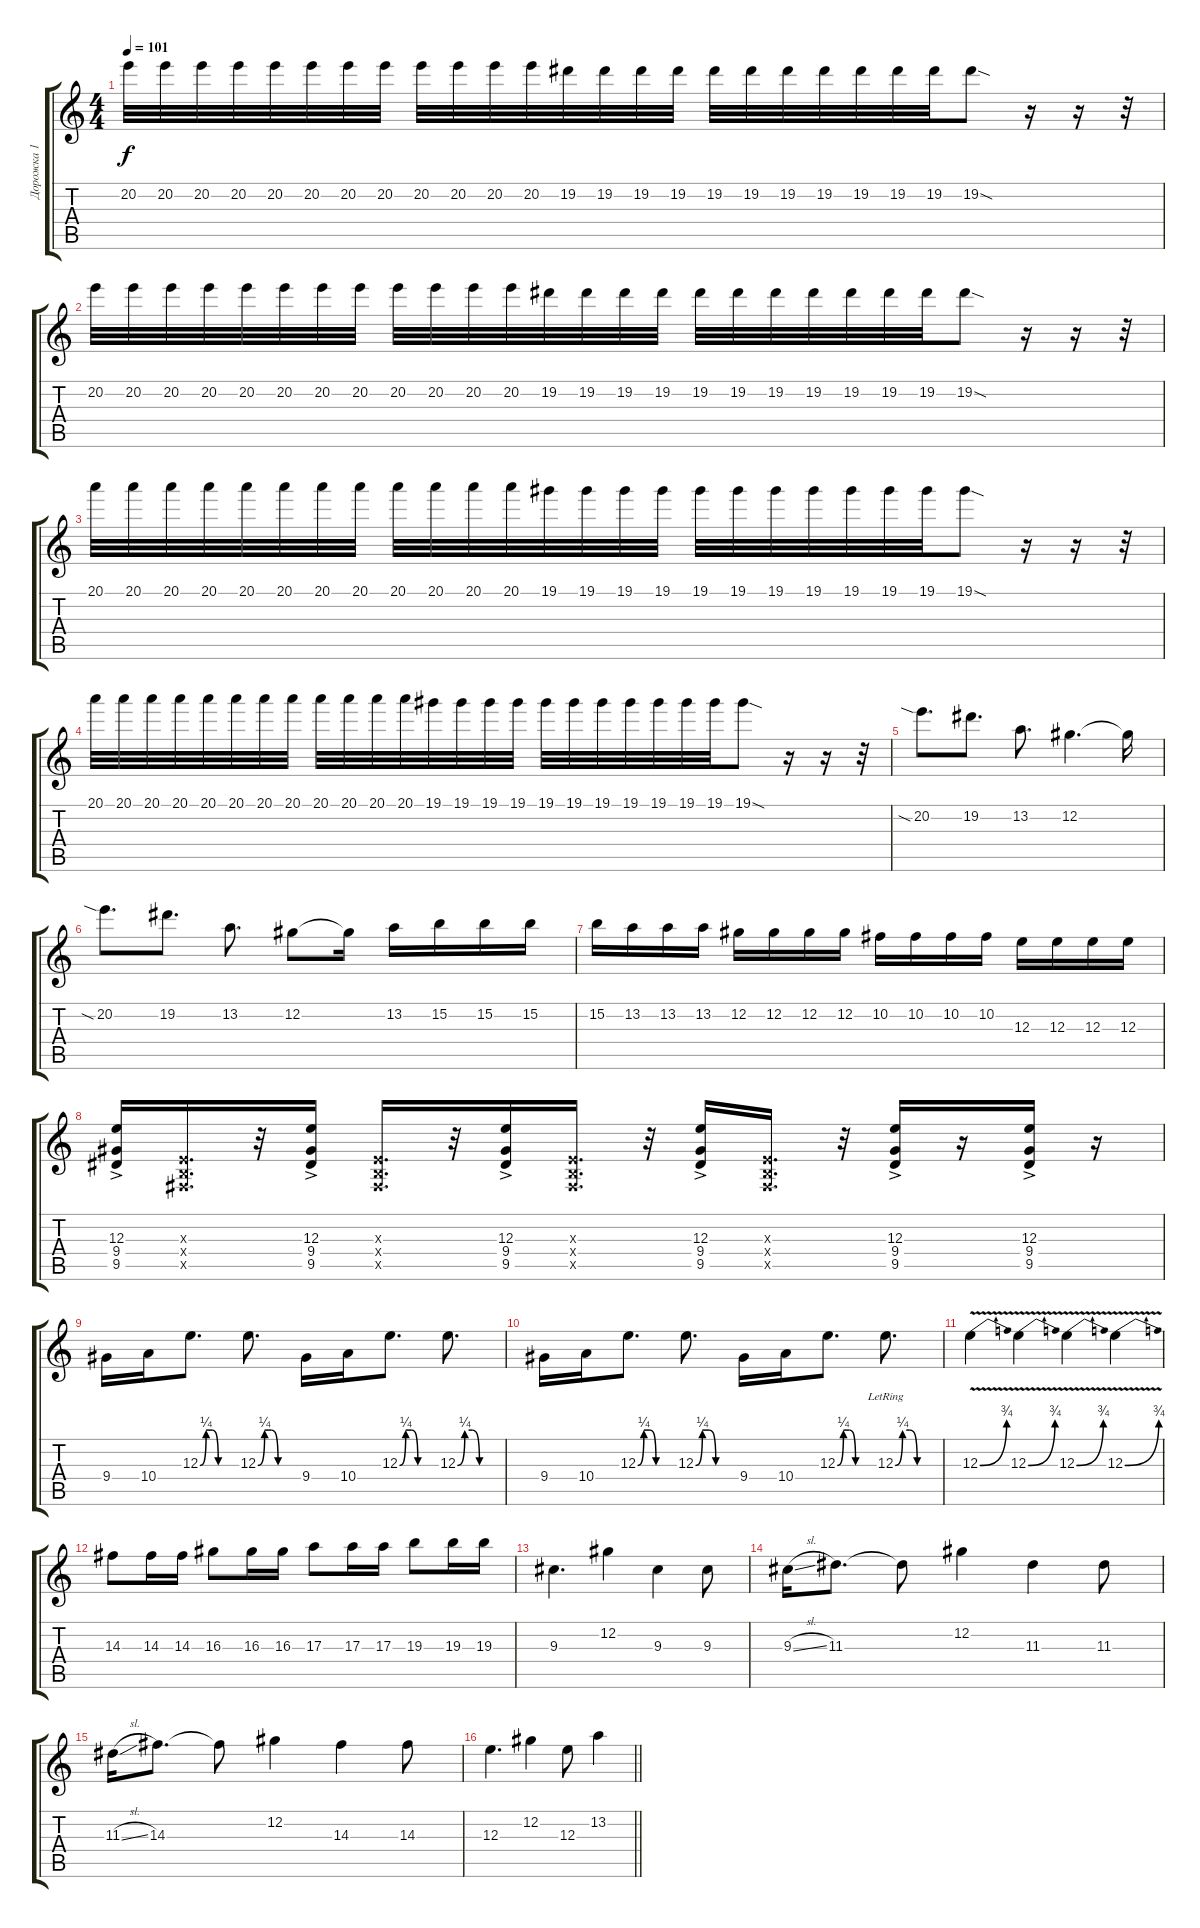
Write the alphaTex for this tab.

\track ("Дорожка 1" "Дорожка 1") {instrument distortionguitar}
\staff {score tabs}
\tuning (Db4 Ab3 E3 B2 Gb2 B1) {hide}
\ts (4 4)
\tempo 101
\clef g2
\ks c
20.2.32{dy f} 20.2.32 20.2.32 20.2.32 20.2.32 20.2.32 20.2.32 20.2.32 20.2.32 20.2.32 20.2.32 20.2.32 19.2.32 19.2.32 19.2.32 19.2.32 19.2.32 19.2.32 19.2.32 19.2.32 19.2.32 19.2.32 19.2.32 19.2{sod}.8 r.16 r.16 r.32 |
20.2.32 20.2.32 20.2.32 20.2.32 20.2.32 20.2.32 20.2.32 20.2.32 20.2.32 20.2.32 20.2.32 20.2.32 19.2.32 19.2.32 19.2.32 19.2.32 19.2.32 19.2.32 19.2.32 19.2.32 19.2.32 19.2.32 19.2.32 19.2{sod}.8 r.16 r.16 r.32 |
20.1.32 20.1.32 20.1.32 20.1.32 20.1.32 20.1.32 20.1.32 20.1.32 20.1.32 20.1.32 20.1.32 20.1.32 19.1.32 19.1.32 19.1.32 19.1.32 19.1.32 19.1.32 19.1.32 19.1.32 19.1.32 19.1.32 19.1.32 19.1{sod}.8 r.16 r.16 r.32 |
20.1.32 20.1.32 20.1.32 20.1.32 20.1.32 20.1.32 20.1.32 20.1.32 20.1.32 20.1.32 20.1.32 20.1.32 19.1.32 19.1.32 19.1.32 19.1.32 19.1.32 19.1.32 19.1.32 19.1.32 19.1.32 19.1.32 19.1.32 19.1{sod}.8 r.16 r.16 r.32 |
20.2{sia}.8{d balance 14} 19.2.8{d} 13.2.8{d} 12.2.4{d} 12.2{t}.16 |
20.2{sia}.8{d} 19.2.8{d} 13.2.8{d} 12.2.8 12.2{t}.16 13.2.16 15.2.16 15.2.16 15.2.16 |
15.2.16 13.2.16 13.2.16 13.2.16 12.2.16 12.2.16 12.2.16 12.2.16 10.2.16 10.2.16 10.2.16 10.2.16 12.3.16 12.3.16 12.3.16 12.3.16 |
(12.3{ac} 9.4 9.5).16 (0.3{x} 0.4{x} 0.5{x}).16{d} r.32 (12.3{ac} 9.4 9.5).16 (0.3{x} 0.4{x} 0.5{x}).16{d} r.32 (12.3{ac} 9.4 9.5).16 (0.3{x} 0.4{x} 0.5{x}).16{d} r.32 (12.3{ac} 9.4 9.5).16 (0.3{x} 0.4{x} 0.5{x}).16{d} r.32 (12.3{ac} 9.4 9.5).16 r.16 (12.3{ac} 9.4 9.5).16 r.16 |
9.4.16{balance 2} 10.4.16 12.3{be (custom 0 0 10 1 20 1 30 0 60 0)}.8{d} 12.3{be (custom 0 0 10 1 20 1 30 0 60 0)}.8{d} 9.4.16 10.4.16 12.3{be (custom 0 0 10 1 20 1 30 0 60 0)}.8{d} 12.3{be (custom 0 0 10 1 20 1 30 0 60 0)}.8{d} |
9.4.16 10.4.16 12.3{be (custom 0 0 10 1 20 1 30 0 60 0)}.8{d} 12.3{be (custom 0 0 10 1 20 1 30 0 60 0)}.8{d} 9.4.16 10.4.16 12.3{be (custom 0 0 10 1 20 1 30 0 60 0)}.8{d} 12.3{be (custom 0 0 10 1 20 1 30 0 60 0) lr}.8{d} |
12.3{be (bend 0 0 60 3) v}.4{volume 16 balance 14} 12.3{be (bend 0 0 60 3) v}.4 12.3{be (bend 0 0 60 3) v}.4 12.3{be (bend 0 0 60 3) v}.4 |
14.3.8{balance 2} 14.3.16 14.3.16 16.3.8 16.3.16 16.3.16 17.3.8 17.3.16 17.3.16 19.3.8 19.3.16 19.3.16 |
9.3.4{d balance 8} 12.2.4 9.3.4 9.3.8 |
9.3{sl}.16 11.3.8{d} 11.3{t}.8 12.2.4 11.3.4 11.3.8 |
11.3{sl}.16 14.3.8{d} 14.3{t}.8 12.2.4 14.3.4 14.3.8 |
\barLineRight lightlight
12.3.4{d} 12.2.4 12.3.8 13.2.4
